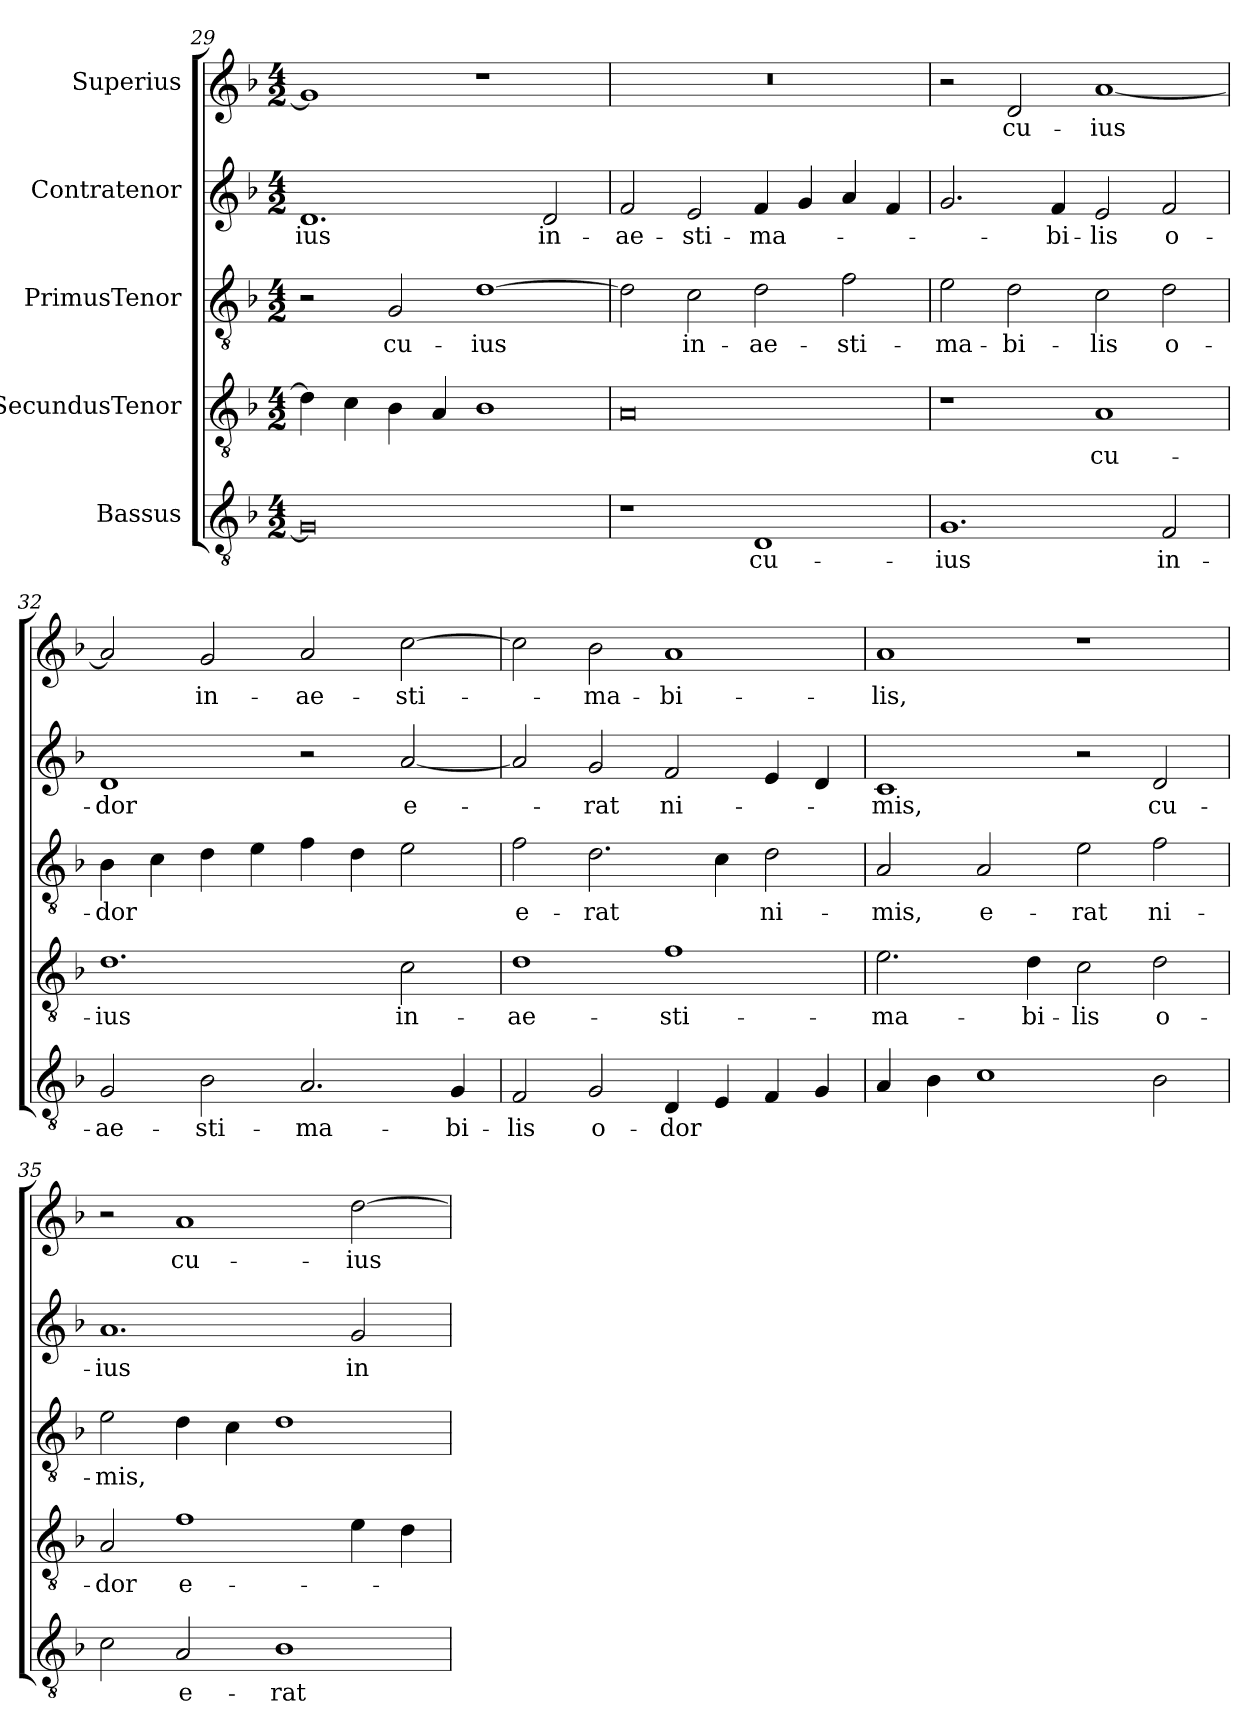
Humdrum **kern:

**kern	**text	**kern	**text	**kern	**text	**kern	**text	**kern	**text
*part5	*part5	*part4	*part4	*part3	*part3	*part2	*part2	*part1	*part1
*staff5	*staff5	*staff4	*staff4	*staff3	*staff3	*staff2	*staff2	*staff1	*staff1
*I"Bassus	*	*I"SecundusTenor	*	*I"PrimusTenor	*	*I"Contratenor	*	*I"Superius	*
*clefGv2	*	*clefGv2	*	*clefGv2	*	*clefG2	*	*clefG2	*
*k[b-]	*	*k[b-]	*	*k[b-]	*	*k[b-]	*	*k[b-]	*
*M4/2	*	*M4/2	*	*M4/2	*	*M4/2	*	*M4/2	*
=29	=29	=29	=29	=29	=29	=29	=29	=29	=29
0G/]	.	4d\]	.	2r	.	1.d/	-ius	1g/]	.
.	.	4c\	.	.	.	.	.	.	.
.	.	4B-\	.	2G/	cu-	.	.	.	.
.	.	4A/	.	.	.	.	.	.	.
.	.	1B-\	.	[1d\	-ius	.	.	1r	.
.	.	.	.	.	.	2d/	in-	.	.
=30	=30	=30	=30	=30	=30	=30	=30	=30	=30
1r	.	0A/	.	2d\]	.	2f/	-ae-	0r	.
.	.	.	.	2c\	in-	2e/	-sti-	.	.
1D/	cu-	.	.	2d\	-ae-	4f/	-ma-	.	.
.	.	.	.	.	.	4g/	.	.	.
.	.	.	.	2f\	-sti-	4a/	.	.	.
.	.	.	.	.	.	4f/	.	.	.
=31	=31	=31	=31	=31	=31	=31	=31	=31	=31
1.G/	-ius	1r	.	2e\	-ma-	2.g/	.	2r	.
.	.	.	.	2d\	-bi-	.	.	2d/	cu-
.	.	.	.	.	.	4f/	-bi-	.	.
.	.	1A/	cu-	2c\	-lis	2e/	-lis	[1a/	-ius
2F/	in-	.	.	2d\	o-	2f/	o-	.	.
=32	=32	=32	=32	=32	=32	=32	=32	=32	=32
2G/	-ae-	1.d\	-ius	4B-\	-dor	1d/	-dor	2a/]	.
.	.	.	.	4c\	.	.	.	.	.
2B-\	-sti-	.	.	4d\	.	.	.	2g/	in-
.	.	.	.	4e\	.	.	.	.	.
2.A/	-ma-	.	.	4f\	.	2r	.	2a/	-ae-
.	.	.	.	4d\	.	.	.	.	.
.	.	2c\	in-	2e\	.	[2a/	e-	[2cc\	-sti-
4G/	-bi-	.	.	.	.	.	.	.	.
=33	=33	=33	=33	=33	=33	=33	=33	=33	=33
2F/	-lis	1d\	-ae-	2f\	e-	2a/]	.	2cc\]	.
2G/	o-	.	.	2.d\	-rat	2g/	-rat	2b-\	-ma-
4D/	-dor	1f\	-sti-	.	.	2f/	ni-	1a/	-bi-
4E/	.	.	.	4c\	.	.	.	.	.
4F/	.	.	.	2d\	ni-	4e/	.	.	.
4G/	.	.	.	.	.	4d/	.	.	.
=34	=34	=34	=34	=34	=34	=34	=34	=34	=34
4A/	.	2.e\	-ma-	2A/	-mis,	1c/	-mis,	1a/	-lis,
4B-\	.	.	.	.	.	.	.	.	.
1c\	.	.	.	2A/	e-	.	.	.	.
.	.	4d\	-bi-	.	.	.	.	.	.
.	.	2c\	-lis	2e\	-rat	2r	.	1r	.
2B-\	.	2d\	o-	2f\	ni-	2d/	cu-	.	.
=35	=35	=35	=35	=35	=35	=35	=35	=35	=35
2c\	.	2A/	-dor	2e\	-mis,	1.a/	-ius	2r	.
2A/	e-	1f\	e-	4d\	.	.	.	1a/	cu-
.	.	.	.	4c\	.	.	.	.	.
1B-\	-rat	.	.	1d\	.	.	.	.	.
.	.	4e\	.	.	.	2g/	in-	[2dd\	-ius
.	.	4d\	.	.	.	.	.	.	.
=	=	=	=	=	=	=	=	=	=
*-	*-	*-	*-	*-	*-	*-	*-	*-	*-
